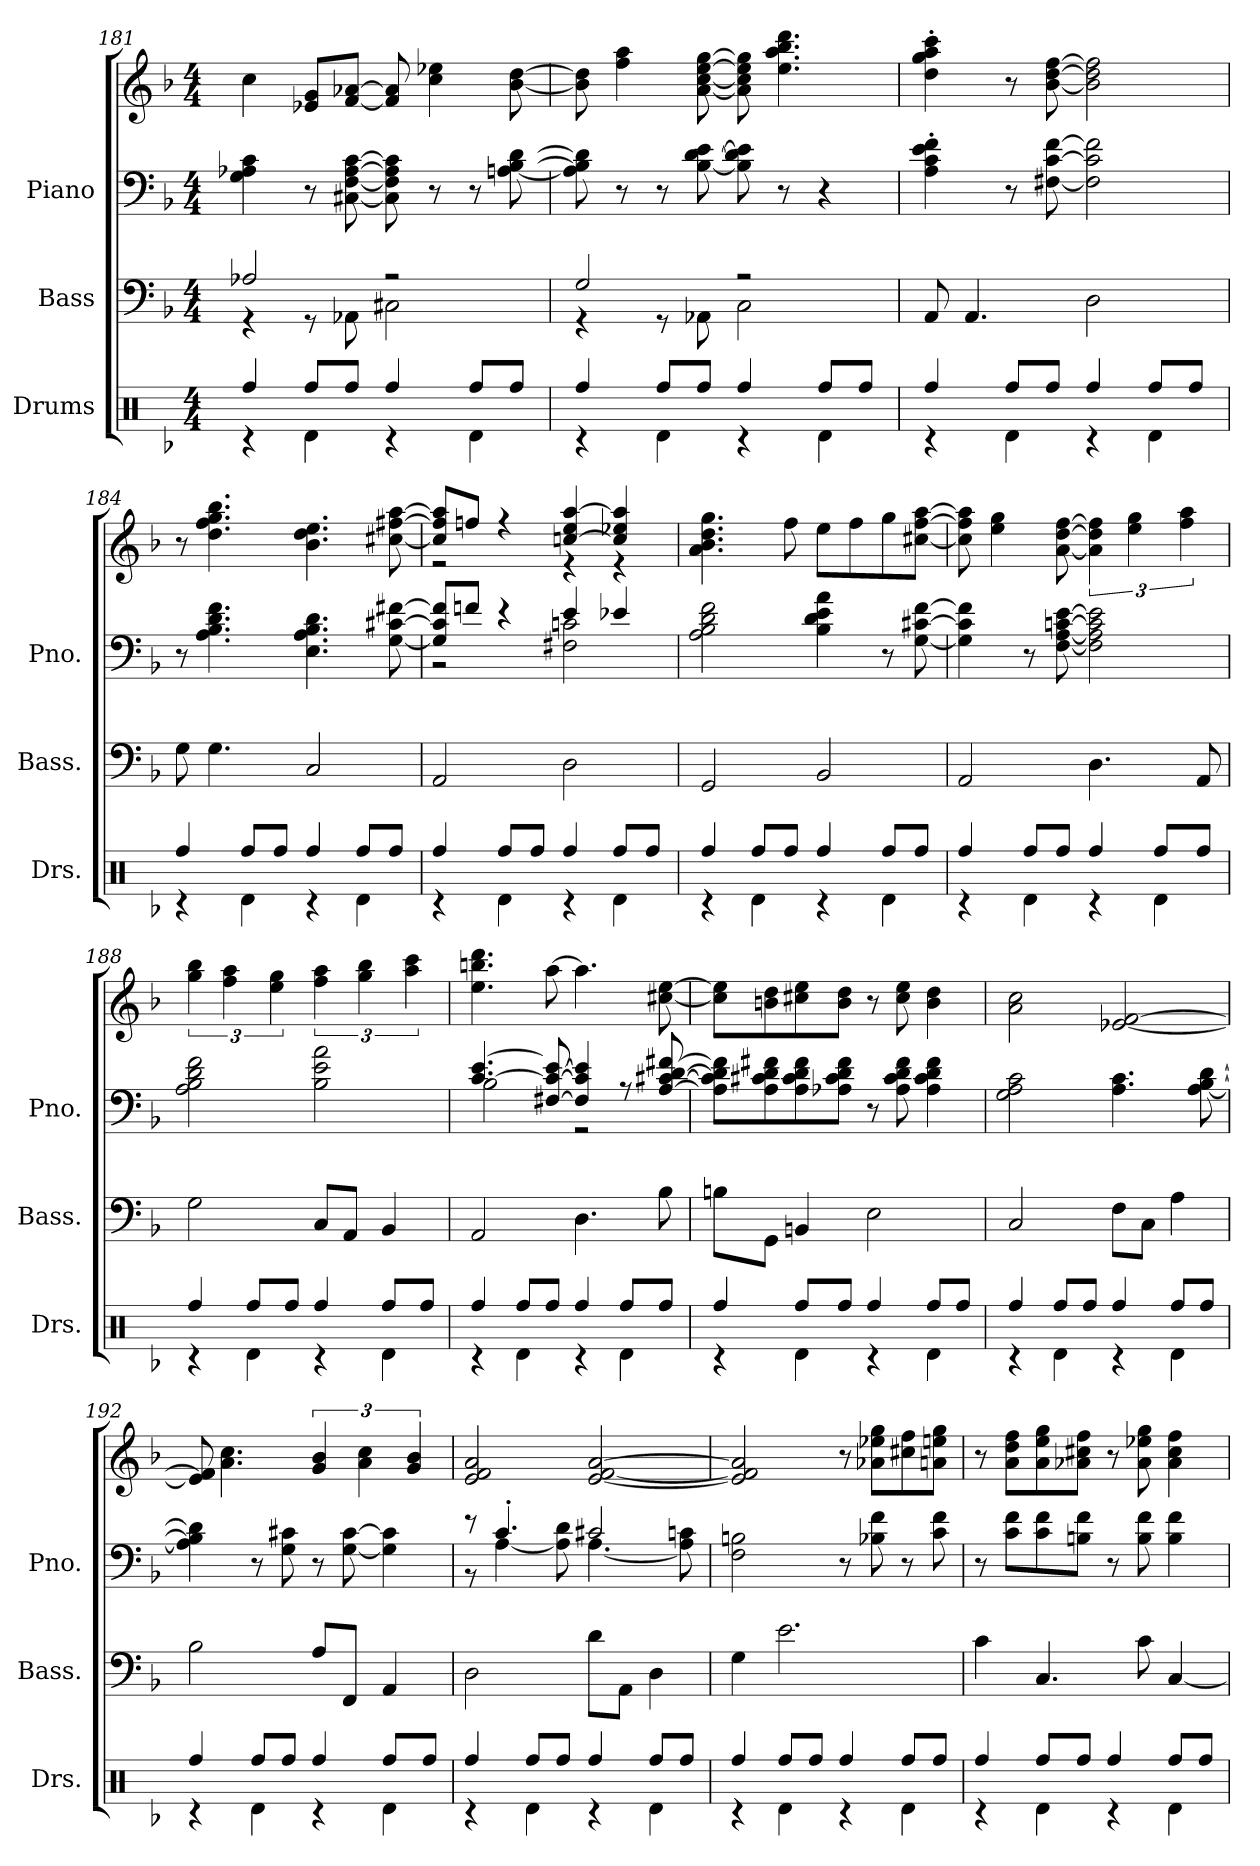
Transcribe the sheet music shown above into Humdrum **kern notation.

**kern	**kern	**kern	**kern
*part3	*part2	*part1	*part1
*staff4	*staff3	*staff2	*staff1
*I"Drums	*I"Bass	*I"Piano	*
*I'Drs.	*I'Bass.	*I'Pno.	*
*clefX	*clefF4	*clefF4	*clefG2
*	*ITrd7c12	*	*
*k[b-]	*k[b-]	*k[b-]	*k[b-]
*M4/4	*M4/4	*M4/4	*M4/4
=181	=181	=181	=181
*^	*^	*	*
4Rff/	4r	2AA-X/	4r	4G\ 4A-X\ 4c\	4cc\
8Rff/L	4Rd\	.	8r	8r	8e-X/ 8g/L
8Rff/J	.	.	8AAA-X\	[8C#X\ [8F\ [8A-\ [8c\	[8f/ [8a-X/J
4Rff/	4r	2r	2CC#X\	8C#\] 8F\] 8A-\] 8c\]	8f/] 8a-/]
.	.	.	.	8r	4cc\ 4ee-X\
8Rff/L	4Rd\	.	.	8r	.
8Rff/J	.	.	.	[8An\ [8B-\ [8d\	[8b-\ [8dd\
=182	=182	=182	=182	=182	=182
4Rff/	4r	2GG/	4r	8A\] 8B-\] 8d\]	8b-\] 8dd\]
.	.	.	.	8r	4ff\ 4aa\
8Rff/L	4Rd\	.	8r	8r	.
8Rff/J	.	.	8AAA-X\	[8B-\ [8d\ [8e\	[8a\ [8cc\ [8ee\ [8gg\
4Rff/	4r	2r	2CC\	8B-\] 8d\] 8e\]	8a\] 8cc\] 8ee\] 8gg\]
.	.	.	.	8r	4.ee\ 4.aa\ 4.bb-\ 4.ddd\
8Rff/L	4Rd\	.	.	4r	.
8Rff/J	.	.	.	.	.
*	*	*v	*v	*	*
!!LO:LB:g=z
=183	=183	=183	=183	=183
4Rff/	4r	8AAA/	4A\' 4c\' 4e\' 4f\'	4dd\' 4gg\' 4aa\' 4ccc\'
.	.	4.AAA/	.	.
8Rff/L	4Rd\	.	8r	8r
8Rff/J	.	.	[8F#X\ [8c\ [8f\	[8b-\ [8dd\ [8ff\
4Rff/	4r	2DD\	2F#\] 2c\] 2f\]	2b-\] 2dd\] 2ff\]
8Rff/L	4Rd\	.	.	.
8Rff/J	.	.	.	.
=184	=184	=184	=184	=184
4Rff/	4r	8GG\	8r	8r
.	.	4.GG\	4.A\ 4.B-\ 4.d\ 4.f\	4.dd\ 4.ff\ 4.gg\ 4.bb-\
8Rff/L	4Rd\	.	.	.
8Rff/J	.	.	.	.
4Rff/	4r	2CC/	4.E\ 4.A\ 4.B-\ 4.d\	4.b-\ 4.dd\ 4.ee\
8Rff/L	4Rd\	.	.	.
8Rff/J	.	.	[8G\ [8c#X\ [8f#X\	[8cc#X\ [8ff#X\ [8aa\
=185	=185	=185	=185	=185
*	*	*	*^	*^
4Rff/	4r	2AAA/	8G/] 8c#/] 8f#/]L	2r	8cc#/] 8ff#/] 8aa/]L	2r
.	.	.	8fn/J	.	8ffn/J	.
8Rff/L	4Rd\	.	4r	.	4r	.
8Rff/J	.	.	.	.	.	.
4Rff/	4r	2DD\	4e/	2F#X\ 2cn\	[4ccn/ 4ee/ [4aa/	4r
8Rff/L	4Rd\	.	4e-X/	.	4cc/] 4ee-X/ 4aa/]	4r
8Rff/J	.	.	.	.	.	.
*	*	*	*v	*v	*	*
*	*	*	*	*v	*v
=186	=186	=186	=186	=186
4Rff/	4r	2GGG/	2A\ 2B-\ 2d\ 2f\	4.a\ 4.b-\ 4.dd\ 4.gg\
8Rff/L	4Rd\	.	.	.
8Rff/J	.	.	.	8ff\
4Rff/	4r	2BBB-/	4B-\ 4d\ 4e\ 4a\	8ee\L
.	.	.	.	8ff\
8Rff/L	4Rd\	.	8r	8gg\
8Rff/J	.	.	[8G\ [8c#X\ [8f\	[8cc#X\ [8ff\ [8aa\J
!!LO:LB:g=z
=187	=187	=187	=187	=187
4Rff/	4r	2AAA/	4G\] 4c#\] 4f\]	8cc#\] 8ff\] 8aa\]
.	.	.	.	4ee\ 4gg\
8Rff/L	4Rd\	.	8r	.
8Rff/J	.	.	[8F\ [8A\ [8cn\ [8e\	[8a\ [8dd\ [8ff\
4Rff/	4r	4.DD\	2F\] 2A\] 2c\] 2e\]	6a\] 6dd\] 6ff\]
.	.	.	.	6ee\ 6gg\
8Rff/L	4Rd\	.	.	.
.	.	.	.	6ff\ 6aa\
8Rff/J	.	8AAA/	.	.
=188	=188	=188	=188	=188
4Rff/	4r	2GG\	2A\ 2B-\ 2d\ 2f\	6gg\ 6bb-\
.	.	.	.	6ff\ 6aa\
8Rff/L	4Rd\	.	.	.
.	.	.	.	6ee\ 6gg\
8Rff/J	.	.	.	.
4Rff/	4r	8CC/L	2B-\ 2e\ 2a\	6ff\ 6aa\
.	.	8AAA/J	.	.
.	.	.	.	6gg\ 6bb-\
8Rff/L	4Rd\	4BBB-/	.	.
.	.	.	.	6aa\ 6ccc\
8Rff/J	.	.	.	.
=189	=189	=189	=189	=189
*	*	*	*^	*
4Rff/	4r	2AAA/	[4.c/ [4.e/	2B-\	4.ee\ 4.bbn\ 4.ddd\
8Rff/L	4Rd\	.	.	.	.
8Rff/J	.	.	[8F#X/ 8c/_ 8e/_	.	[8aa\
4Rff/	4r	4.DD\	4F#/] 4c/] 4e/]	2r	4.aa\]
8Rff/L	4Rd\	.	8r	.	.
8Rff/J	.	8BB-\	[8A/ [8c#X/ [8d/ [8f#X/	.	[8cc#X\ [8ee\
*	*	*	*v	*v	*
=190	=190	=190	=190	=190
4Rff/	4r	8BBn\L	8A\] 8c#\] 8d\] 8f#\]L	8cc#\] 8ee\]L
.	.	8GGG\J	8A\ 8c#X\ 8d\ 8f#X\	8bn\ 8dd\
8Rff/L	4Rd\	4BBBn/	8A\ 8c#\ 8d\ 8f#\	8cc#X\ 8ee\
8Rff/J	.	.	8A-X\ 8c#\ 8d\ 8f#\J	8b\ 8dd\J
4Rff/	4r	2EE\	8r	8r
.	.	.	8A-\ 8c#\ 8d\ 8f#\	8cc#\ 8ee\
8Rff/L	4Rd\	.	4A-\ 4c#\ 4d\ 4f#\	4b\ 4dd\
8Rff/J	.	.	.	.
!!LO:LB:g=z
=191	=191	=191	=191	=191
4Rff/	4r	2CC/	2G\ 2A\ 2c\	2a\ 2cc\
8Rff/L	4Rd\	.	.	.
8Rff/J	.	.	.	.
4Rff/	4r	8FF\L	4.A\ 4.c\	[2e-X/ [2f/
.	.	8CC\J	.	.
8Rff/L	4Rd\	4AA\	.	.
8Rff/J	.	.	[8A\ [8B-\ [8d\	.
=192	=192	=192	=192	=192
4Rff/	4r	2BB-\	4A\] 4B-\] 4d\]	8e-/] 8f/]
.	.	.	.	4.a\ 4.cc\
8Rff/L	4Rd\	.	8r	.
8Rff/J	.	.	8G\ 8c#X\	.
4Rff/	4r	8AA/L	8r	6g/ 6b-/
.	.	8FFF/J	[8G\ [8c#\	.
.	.	.	.	6a\ 6cc\
8Rff/L	4Rd\	4AAA/	4G\] 4c#\]	.
.	.	.	.	6g/ 6b-/
8Rff/J	.	.	.	.
=193	=193	=193	=193	=193
*	*	*	*^	*
4Rff/	4r	2DD\	8r	8r	2e/ 2f/ 2a/
.	.	.	4.c'/	[4A\	.
8Rff/L	4Rd\	.	.	.	.
8Rff/J	.	.	.	8A\] 8d\	.
4Rff/	4r	8D\L	2c#X/	[4.A\	[2e/ [2f/ [2a/
.	.	8AAA\J	.	.	.
8Rff/L	4Rd\	4DD\	.	.	.
8Rff/J	.	.	.	8A\] 8cn\	.
*	*	*	*v	*v	*
=194	=194	=194	=194	=194
4Rff/	4r	4GG\	2F\ 2Bn\	2e/] 2f/] 2a/]
8Rff/L	4Rd\	2.E\	.	.
8Rff/J	.	.	.	.
4Rff/	4r	.	8r	8r
.	.	.	8B-X\ 8f\	8a-X\ 8ee-X\ 8gg\L
8Rff/L	4Rd\	.	8r	8cc#X\ 8ff\
8Rff/J	.	.	8c\ 8f\	8an\ 8een\ 8gg\J
!!LO:LB:g=z
=195	=195	=195	=195	=195
4Rff/	4r	4C\	8r	8r
.	.	.	8c\ 8f\L	8a\ 8dd\ 8ff\L
8Rff/L	4Rd\	4.CC/	8c\ 8f\	8a\ 8ee\ 8gg\
8Rff/J	.	.	8Bn\ 8f\J	8a-X\ 8cc#X\ 8ff\J
4Rff/	4r	.	8r	8r
.	.	8C\	8B\ 8f\	8a-\ 8ee-X\ 8gg\
8Rff/L	4Rd\	[4CC/	4B\ 4f\	4a-\ 4cc#\ 4ff\
8Rff/J	.	.	.	.
*v	*v	*	*	*
=	=	=	=
*-	*-	*-	*-
